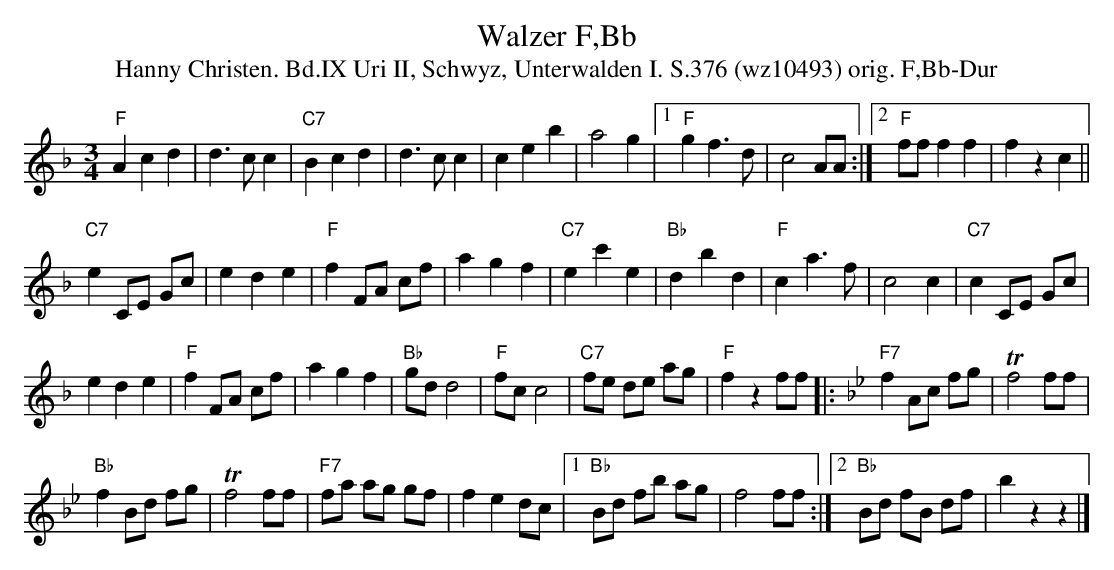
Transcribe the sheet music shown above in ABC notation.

X:1
T: Walzer F,Bb
T:Hanny Christen. Bd.IX Uri II, Schwyz, Unterwalden I. S.376 (wz10493) orig. F,Bb-Dur
M:3/4
L:1/4
K:F
"F"Acd | d>c c | "C7"Bcd | d>c c | ceb | a2g |1 "F"gf>d | c2 A/A/ :|2 "F"f/f/ ff | fzc ||
"C7"e C/E/ G/c/ | ede | "F"f F/A/ c/f/ | agf | "C7"ec'e | "Bb"dbd | "F"ca>f | c2c | "C7"c C/E/ G/c/ |
ede | "F"f F/A/ c/f/ | agf | "Bb"g/d/ d2 | "F"f/c/ c2 | "C7"f/e/ d/e/ a/g/ | "F"f z f/f/ |: [K:Bb]  "F7"f A/c/ f/g/ | Tf2 f/f/ |
"Bb"f B/d/ f/g/ | Tf2 f/f/ | [L:1/8] "F7"fa ag gf | f2 e2 dc |1 "Bb"Bd fb ag | f4 ff :|2 "Bb"Bd fB df | b2 z2z2 |]
